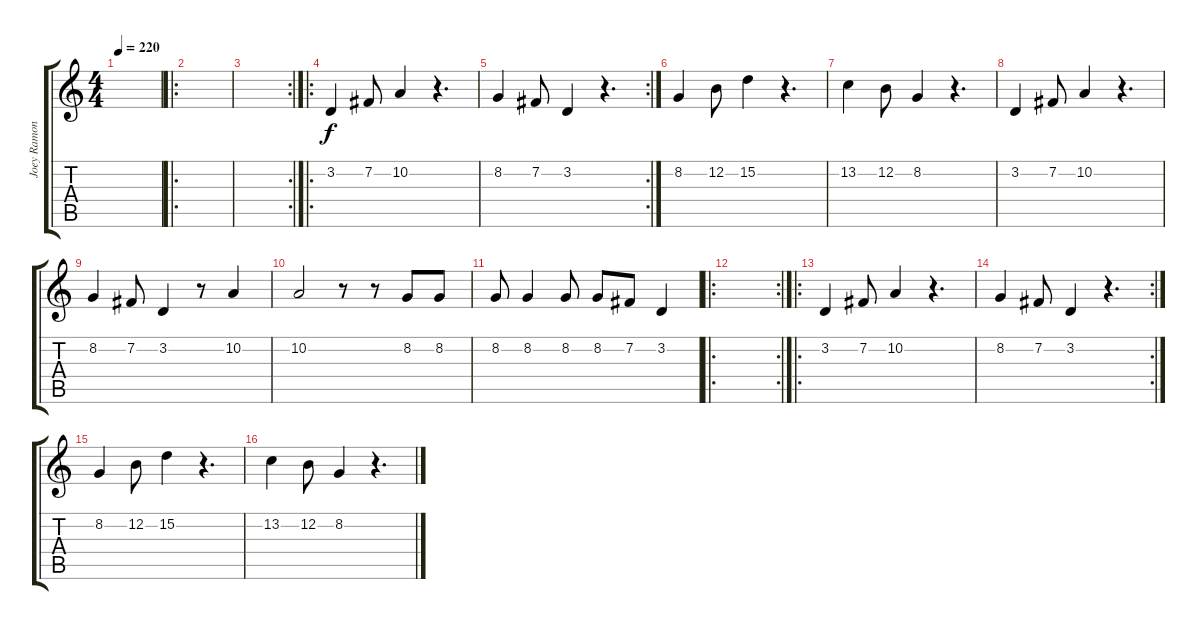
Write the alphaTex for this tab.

\track ("Joey Ramone - Vocals" "Joey Ramon") {instrument englishhorn}
\staff {score tabs}
\tuning (E4 B3 G3 D3 A2 E2) {hide}
\ts (4 4)
\tempo 220
\clef g2
\ks c
|
\ro
|
\rc 2
|
\ro
3.2.4 7.2.8 10.2.4 r.4{d} |
\rc 2
8.2.4 7.2.8 3.2.4 r.4{d} |
8.2.4 12.2.8 15.2.4 r.4{d} |
13.2.4 12.2.8 8.2.4 r.4{d} |
3.2.4 7.2.8 10.2.4 r.4{d} |
8.2.4 7.2.8 3.2.4 r.8 10.2.4 |
10.2.2 r.8 r.8 8.2.8 8.2.8 |
8.2.8 8.2.4 8.2.8 8.2.8 7.2.8 3.2.4 |
\ro
\rc 2
|
\ro
3.2.4 7.2.8 10.2.4 r.4{d} |
\rc 2
8.2.4 7.2.8 3.2.4 r.4{d} |
8.2.4 12.2.8 15.2.4 r.4{d} |
13.2.4 12.2.8 8.2.4 r.4{d}
